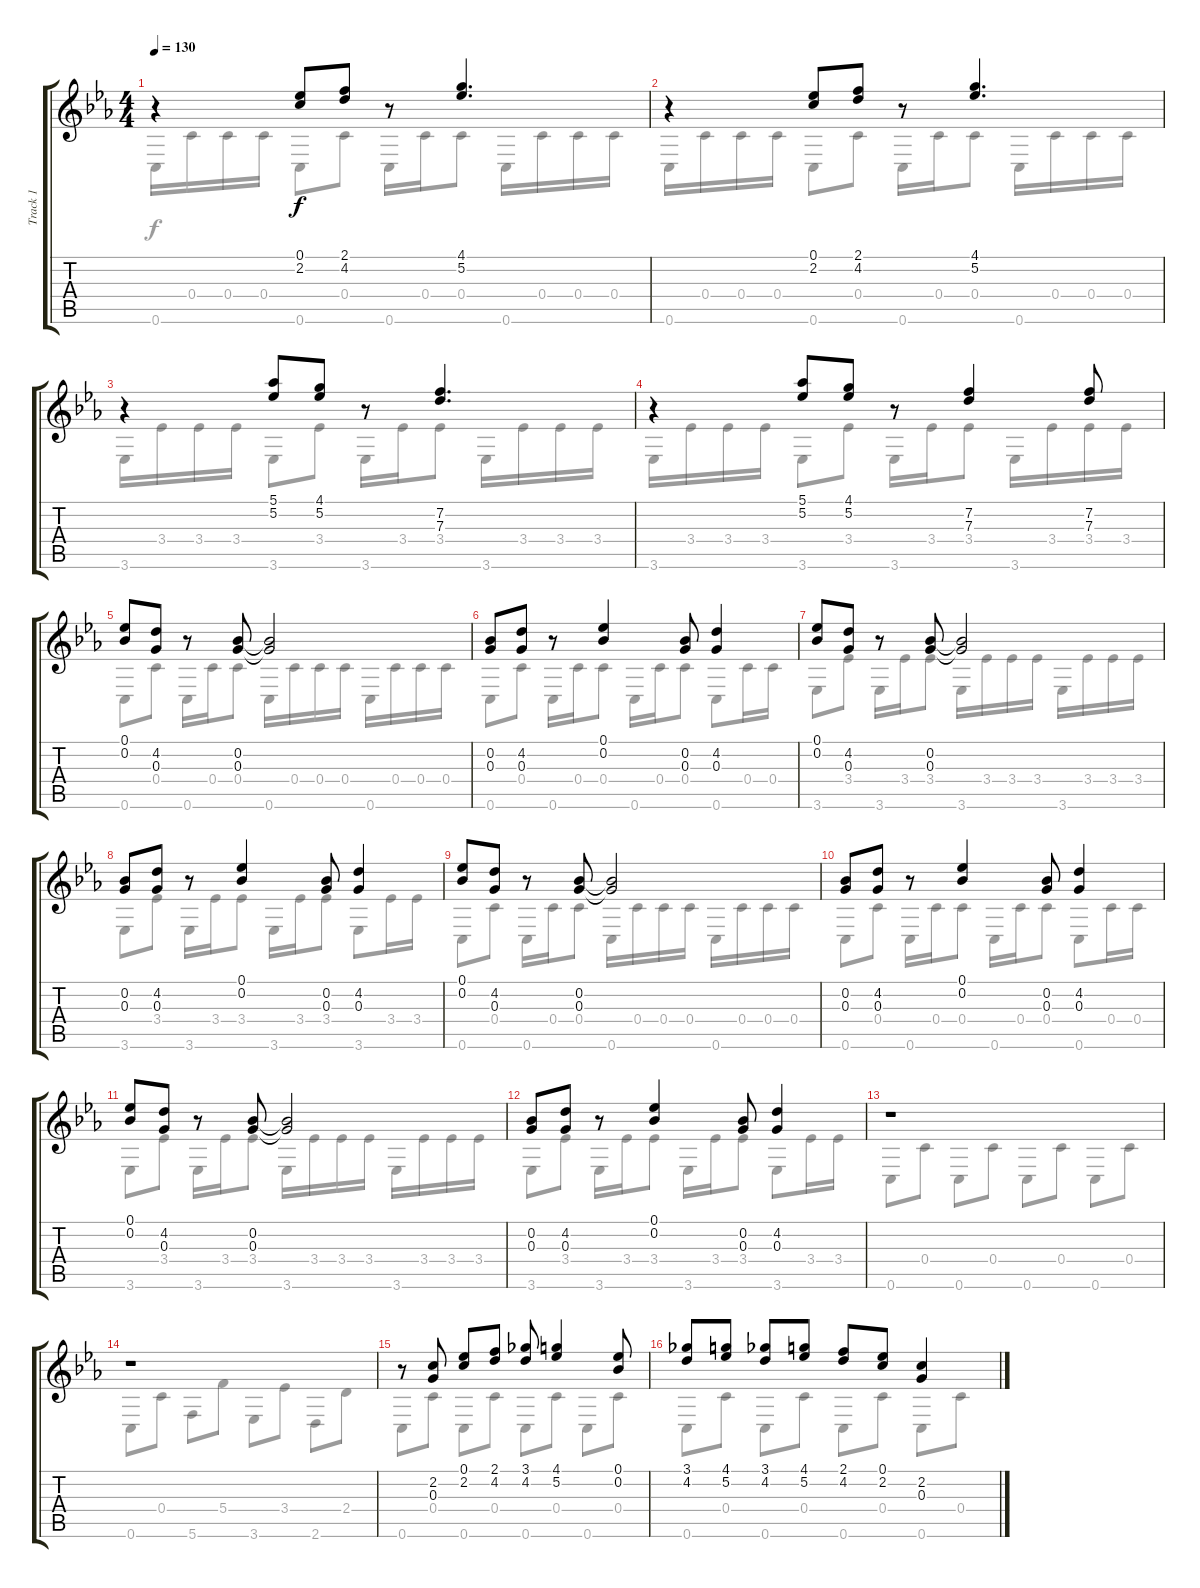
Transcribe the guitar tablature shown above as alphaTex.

\track ("Track 1" "Track 1") {instrument acousticguitarsteel}
\staff {score tabs}
\tuning (Eb4 Bb3 G3 C3 G2 C2) {hide}
\voice
\ts (4 4)
\tempo 130
\clef g2
\ks cminor
r.4{dy f} (0.1 2.2).8 (2.1 4.2).8 r.8 (4.1 5.2).4{d} |
r.4 (0.1 2.2).8 (2.1 4.2).8 r.8 (4.1 5.2).4{d} |
r.4 (5.1 5.2).8 (4.1 5.2).8 r.8 (7.2 7.3).4{d} |
r.4 (5.1 5.2).8 (4.1 5.2).8 r.8 (7.2 7.3).4 (7.2 7.3).8 |
(0.1 0.2).8 (4.2 0.3).8 r.8 (0.2 0.3).8 (0.2{t} 0.3{t}).2 |
(0.2 0.3).8 (4.2 0.3).8 r.8 (0.1 0.2).4 (0.2 0.3).8 (4.2 0.3).4 |
(0.1 0.2).8 (4.2 0.3).8 r.8 (0.2 0.3).8 (0.2{t} 0.3{t}).2 |
(0.2 0.3).8 (4.2 0.3).8 r.8 (0.1 0.2).4 (0.2 0.3).8 (4.2 0.3).4 |
(0.1 0.2).8 (4.2 0.3).8 r.8 (0.2 0.3).8 (0.2{t} 0.3{t}).2 |
(0.2 0.3).8 (4.2 0.3).8 r.8 (0.1 0.2).4 (0.2 0.3).8 (4.2 0.3).4 |
(0.1 0.2).8 (4.2 0.3).8 r.8 (0.2 0.3).8 (0.2{t} 0.3{t}).2 |
(0.2 0.3).8 (4.2 0.3).8 r.8 (0.1 0.2).4 (0.2 0.3).8 (4.2 0.3).4 |
r.1 |
r.1 |
r.8 (2.2 0.3).8 (0.1 2.2).8 (2.1 4.2).8 (3.1 4.2).8 (4.1 5.2).4 (0.1 0.2).8 |
(3.1 4.2).8 (4.1 5.2).8 (3.1 4.2).8 (4.1 5.2).8 (2.1 4.2).8 (0.1 2.2).8 (2.2 0.3).4
\voice
\clef g2
\ottava regular
\simile none
\ks cminor
0.6.16{dy f} 0.4.16 0.4.16 0.4.16 0.6.8 0.4.8 0.6.16 0.4.16 0.4.8 0.6.16 0.4.16 0.4.16 0.4.16 |
0.6.16 0.4.16 0.4.16 0.4.16 0.6.8 0.4.8 0.6.16 0.4.16 0.4.8 0.6.16 0.4.16 0.4.16 0.4.16 |
3.6.16 3.4.16 3.4.16 3.4.16 3.6.8 3.4.8 3.6.16 3.4.16 3.4.8 3.6.16 3.4.16 3.4.16 3.4.16 |
3.6.16 3.4.16 3.4.16 3.4.16 3.6.8 3.4.8 3.6.16 3.4.16 3.4.8 3.6.16 3.4.16 3.4.16 3.4.16 |
0.6.8 0.4.8 0.6.16 0.4.16 0.4.8 0.6.16 0.4.16 0.4.16 0.4.16 0.6.16 0.4.16 0.4.16 0.4.16 |
0.6.8 0.4.8 0.6.16 0.4.16 0.4.8 0.6.16 0.4.16 0.4.8 0.6.8 0.4.16 0.4.16 |
3.6.8 3.4.8 3.6.16 3.4.16 3.4.8 3.6.16 3.4.16 3.4.16 3.4.16 3.6.16 3.4.16 3.4.16 3.4.16 |
3.6.8 3.4.8 3.6.16 3.4.16 3.4.8 3.6.16 3.4.16 3.4.8 3.6.8 3.4.16 3.4.16 |
0.6.8 0.4.8 0.6.16 0.4.16 0.4.8 0.6.16 0.4.16 0.4.16 0.4.16 0.6.16 0.4.16 0.4.16 0.4.16 |
0.6.8 0.4.8 0.6.16 0.4.16 0.4.8 0.6.16 0.4.16 0.4.8 0.6.8 0.4.16 0.4.16 |
3.6.8 3.4.8 3.6.16 3.4.16 3.4.8 3.6.16 3.4.16 3.4.16 3.4.16 3.6.16 3.4.16 3.4.16 3.4.16 |
3.6.8 3.4.8 3.6.16 3.4.16 3.4.8 3.6.16 3.4.16 3.4.8 3.6.8 3.4.16 3.4.16 |
0.6.8 0.4.8 0.6.8 0.4.8 0.6.8 0.4.8 0.6.8 0.4.8 |
0.6.8 0.4.8 5.6.8 5.4.8 3.6.8 3.4.8 2.6.8 2.4.8 |
0.6.8 0.4.8 0.6.8 0.4.8 0.6.8 0.4.8 0.6.8 0.4.8 |
0.6.8 0.4.8 0.6.8 0.4.8 0.6.8 0.4.8 0.6.8 0.4.8
